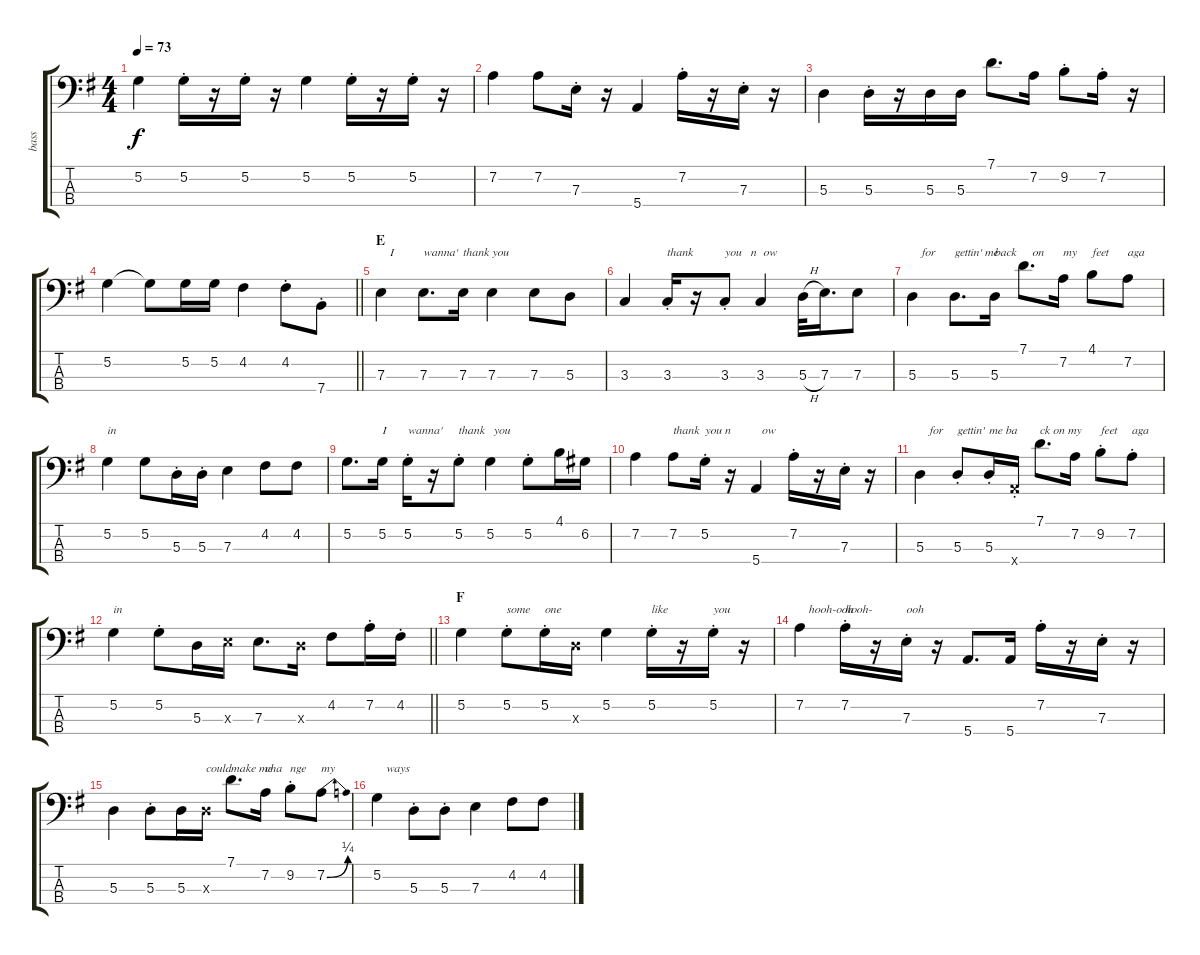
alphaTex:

\track ("bass" "bass") {instrument electricbassfinger}
\staff {score tabs}
\tuning (G2 D2 A1 E1) {hide}
\ts (4 4)
\tempo 73
\clef f4
\ks g
5.2.4{dy f} 5.2{st}.16 r.16 5.2{st}.16 r.16 5.2.4 5.2{st}.16 r.16 5.2{st}.16 r.16 |
7.2.4 7.2.8 7.3{st}.16 r.16 5.4.4 7.2{st}.16 r.16 7.3{st}.16 r.16 |
5.3.4 5.3{st}.16 r.16 5.3.16 5.3.16 7.1.8{d} 7.2.16 9.2{st}.8 7.2{st}.16 r.16 |
\barLineRight lightlight
5.2.4 5.2{t}.8 5.2.16 5.2.16 4.2.4 4.2{st}.8 7.4{st}.8 |
\section ("" "E")
7.3.4{txt "   I"} 7.3.8{d txt "wanna'"} 7.3.16{txt "thank"} 7.3.4{txt "you"} 7.3.8 5.3.8 |
3.3.4 3.3{st}.16{txt "thank"} r.16 3.3{st}.8{txt "you   n"} 3.3.4{txt " ow"} 5.3{h}.32 7.3.16{d} 7.3.8 |
5.3.4{txt "   for"} 5.3.8{d txt "gettin' me"} 5.3.16{txt "back"} 7.1.8{d txt "   on"} 7.2.16{txt "my"} 4.1.8{txt "feet"} 7.2.8{txt "aga"} |
5.2.4{txt "in"} 5.2.8 5.3{st}.16 5.3{st}.16 7.3.4 4.2.8 4.2.8 |
5.2.8{d} 5.2.16{txt "I"} 5.2{st}.16{txt "wanna'"} r.16 5.2{st}.8{txt "thank"} 5.2.4{txt " you"} 5.2{st}.8 4.1.16 6.2.16 |
7.2.4 7.2.8{txt "thank"} 5.2{st}.16{txt "you n"} r.16 5.4.4{txt "  ow"} 7.2{st}.16 r.16 7.3{st}.16 r.16 |
5.3.4{txt "   for"} 5.3{st}.8{txt "gettin'"} 5.3{st}.16{txt "me ba"} 5.4{st x}.16 7.1.8{d txt "ck on my"} 7.2.16 9.2{st}.8{txt "feet"} 7.2{st}.8{txt "aga"} |
\barLineRight lightlight
5.2.4{txt "in"} 5.2{st}.8 5.3.16 7.3{x}.16 7.3.8{d} 5.3{x}.16 4.2.8 7.2{st}.16 4.2{st}.16 |
\section ("" "F")
5.2.4 5.2{st}.8{txt "some"} 5.2{st}.16{txt "one"} 5.3{x}.16 5.2.4 5.2{st}.16{txt "like"} r.16 5.2{st}.16{txt "you"} r.16 |
7.2.4{txt "   hooh-ooh"} 7.2{st}.16{txt "hooh-"} r.16 7.3{st}.16{txt "ooh"} r.16 5.4.8{d} 5.4.16 7.2{st}.16 r.16 7.3{st}.16 r.16 |
5.3.4 5.3{st}.8 5.3.16 5.3{x}.16{txt "could"} 7.1.8{d txt "make me"} 7.2.16{txt "cha"} 9.2{st}.8{txt "nge"} 7.2{be (bend 0 0 60 1)}.8{txt "my"} |
5.2.4{txt "   ways"} 5.3{st}.8 5.3{st}.8 7.3.4 4.2.8 4.2.8
